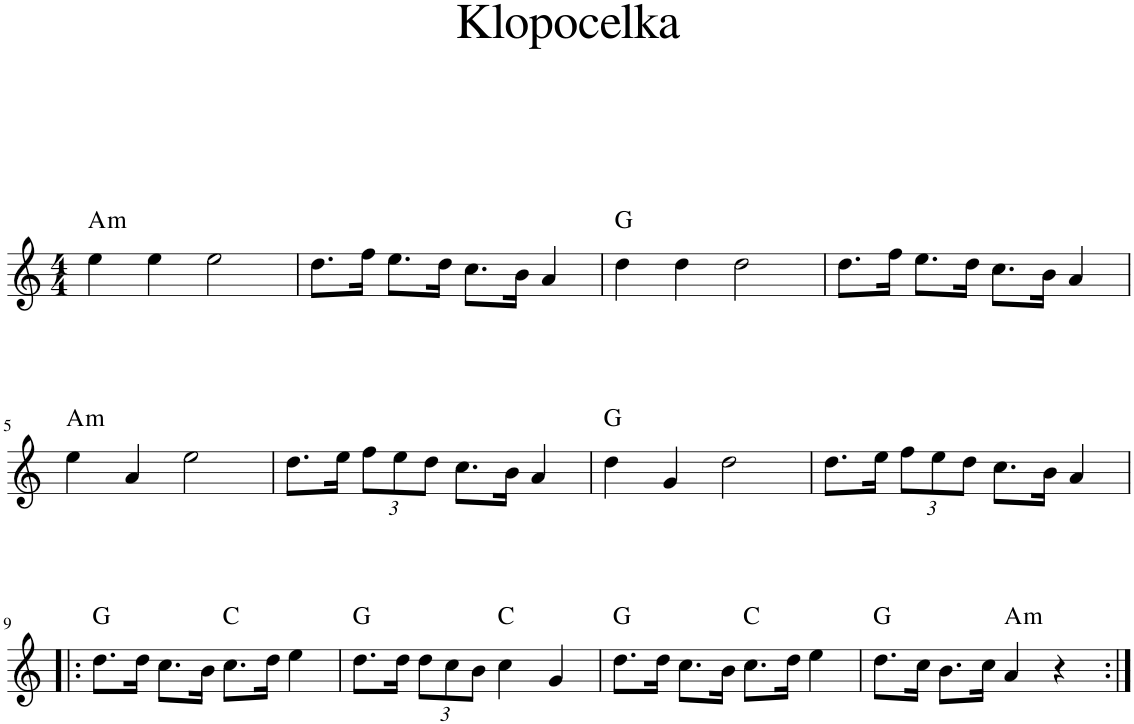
**kern	**harte
*part1	*part1
*staff1	*
*I"Piano	*
*I'Pno.	*
*clefG2	*
*k[]	*
*M4/4	*
=1	=1
!	!LO:H:kt=m
4ee\	A:min
4ee\	.
2ee\	.
=2	=2
8.dd\L	.
16ff\Jk	.
8.ee\L	.
16dd\Jk	.
8.cc\L	.
16b\Jk	.
4a/	.
=3	=3
4dd\	G:maj
4dd\	.
2dd\	.
=4	=4
8.dd\L	.
16ff\Jk	.
8.ee\L	.
16dd\Jk	.
8.cc\L	.
16b\Jk	.
4a/	.
!!LO:LB:g=z
=5	=5
!	!LO:H:kt=m
4ee\	A:min
4a/	.
2ee\	.
=6	=6
8.dd\L	.
16ee\Jk	.
*Xbrackettup	*
12ff\L	.
12ee\	.
12dd\J	.
8.cc\L	.
16b\Jk	.
4a/	.
=7	=7
4dd\	G:maj
4g/	.
2dd\	.
=8	=8
8.dd\L	.
16ee\Jk	.
12ff\L	.
12ee\	.
12dd\J	.
8.cc\L	.
16b\Jk	.
4a/	.
!!LO:LB:g=z
=9!|:	=9!|:
8.dd\L	G:maj
16dd\Jk	.
8.cc\L	.
16b\Jk	.
8.cc\L	C:maj
16dd\Jk	.
4ee\	.
=10	=10
8.dd\L	G:maj
16dd\Jk	.
12dd\L	.
12cc\	.
12b\J	.
4cc\	C:maj
4g/	.
=11	=11
8.dd\L	G:maj
16dd\Jk	.
8.cc\L	.
16b\Jk	.
8.cc\L	C:maj
16dd\Jk	.
4ee\	.
=12	=12
8.dd\L	G:maj
16cc\Jk	.
8.b\L	.
16cc\Jk	.
!	!LO:H:kt=m
4a/	A:min
4r	.
=:|!	=:|!
*-	*-
